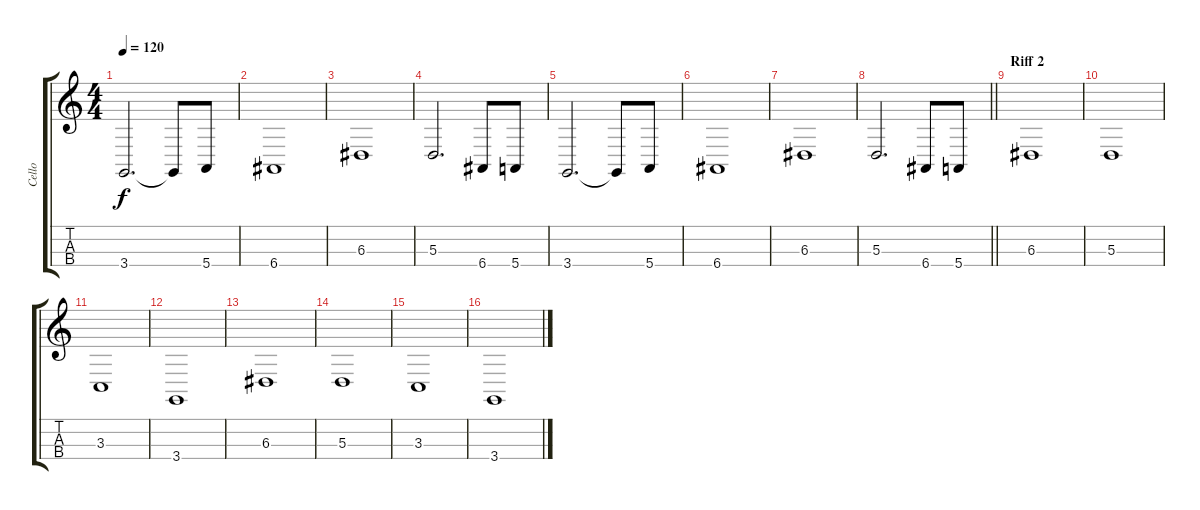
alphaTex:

\track ("Cello" "Cello") {instrument cello}
\staff {score tabs}
\tuning (G3 D3 A2 E2) {hide}
\ts (4 4)
\tempo 120
\clef g2
\ks c
3.4.2{d dy f} 3.4{t}.8 5.4.8 |
6.4.1 |
6.3.1 |
5.3.2{d} 6.4.8 5.4.8 |
3.4.2{d} 3.4{t}.8 5.4.8 |
6.4.1 |
6.3.1 |
\barLineRight lightlight
5.3.2{d} 6.4.8 5.4.8 |
\section ("" "Riff 2")
6.3.1 |
5.3.1 |
3.3.1 |
3.4.1 |
6.3.1 |
5.3.1 |
3.3.1 |
3.4.1
